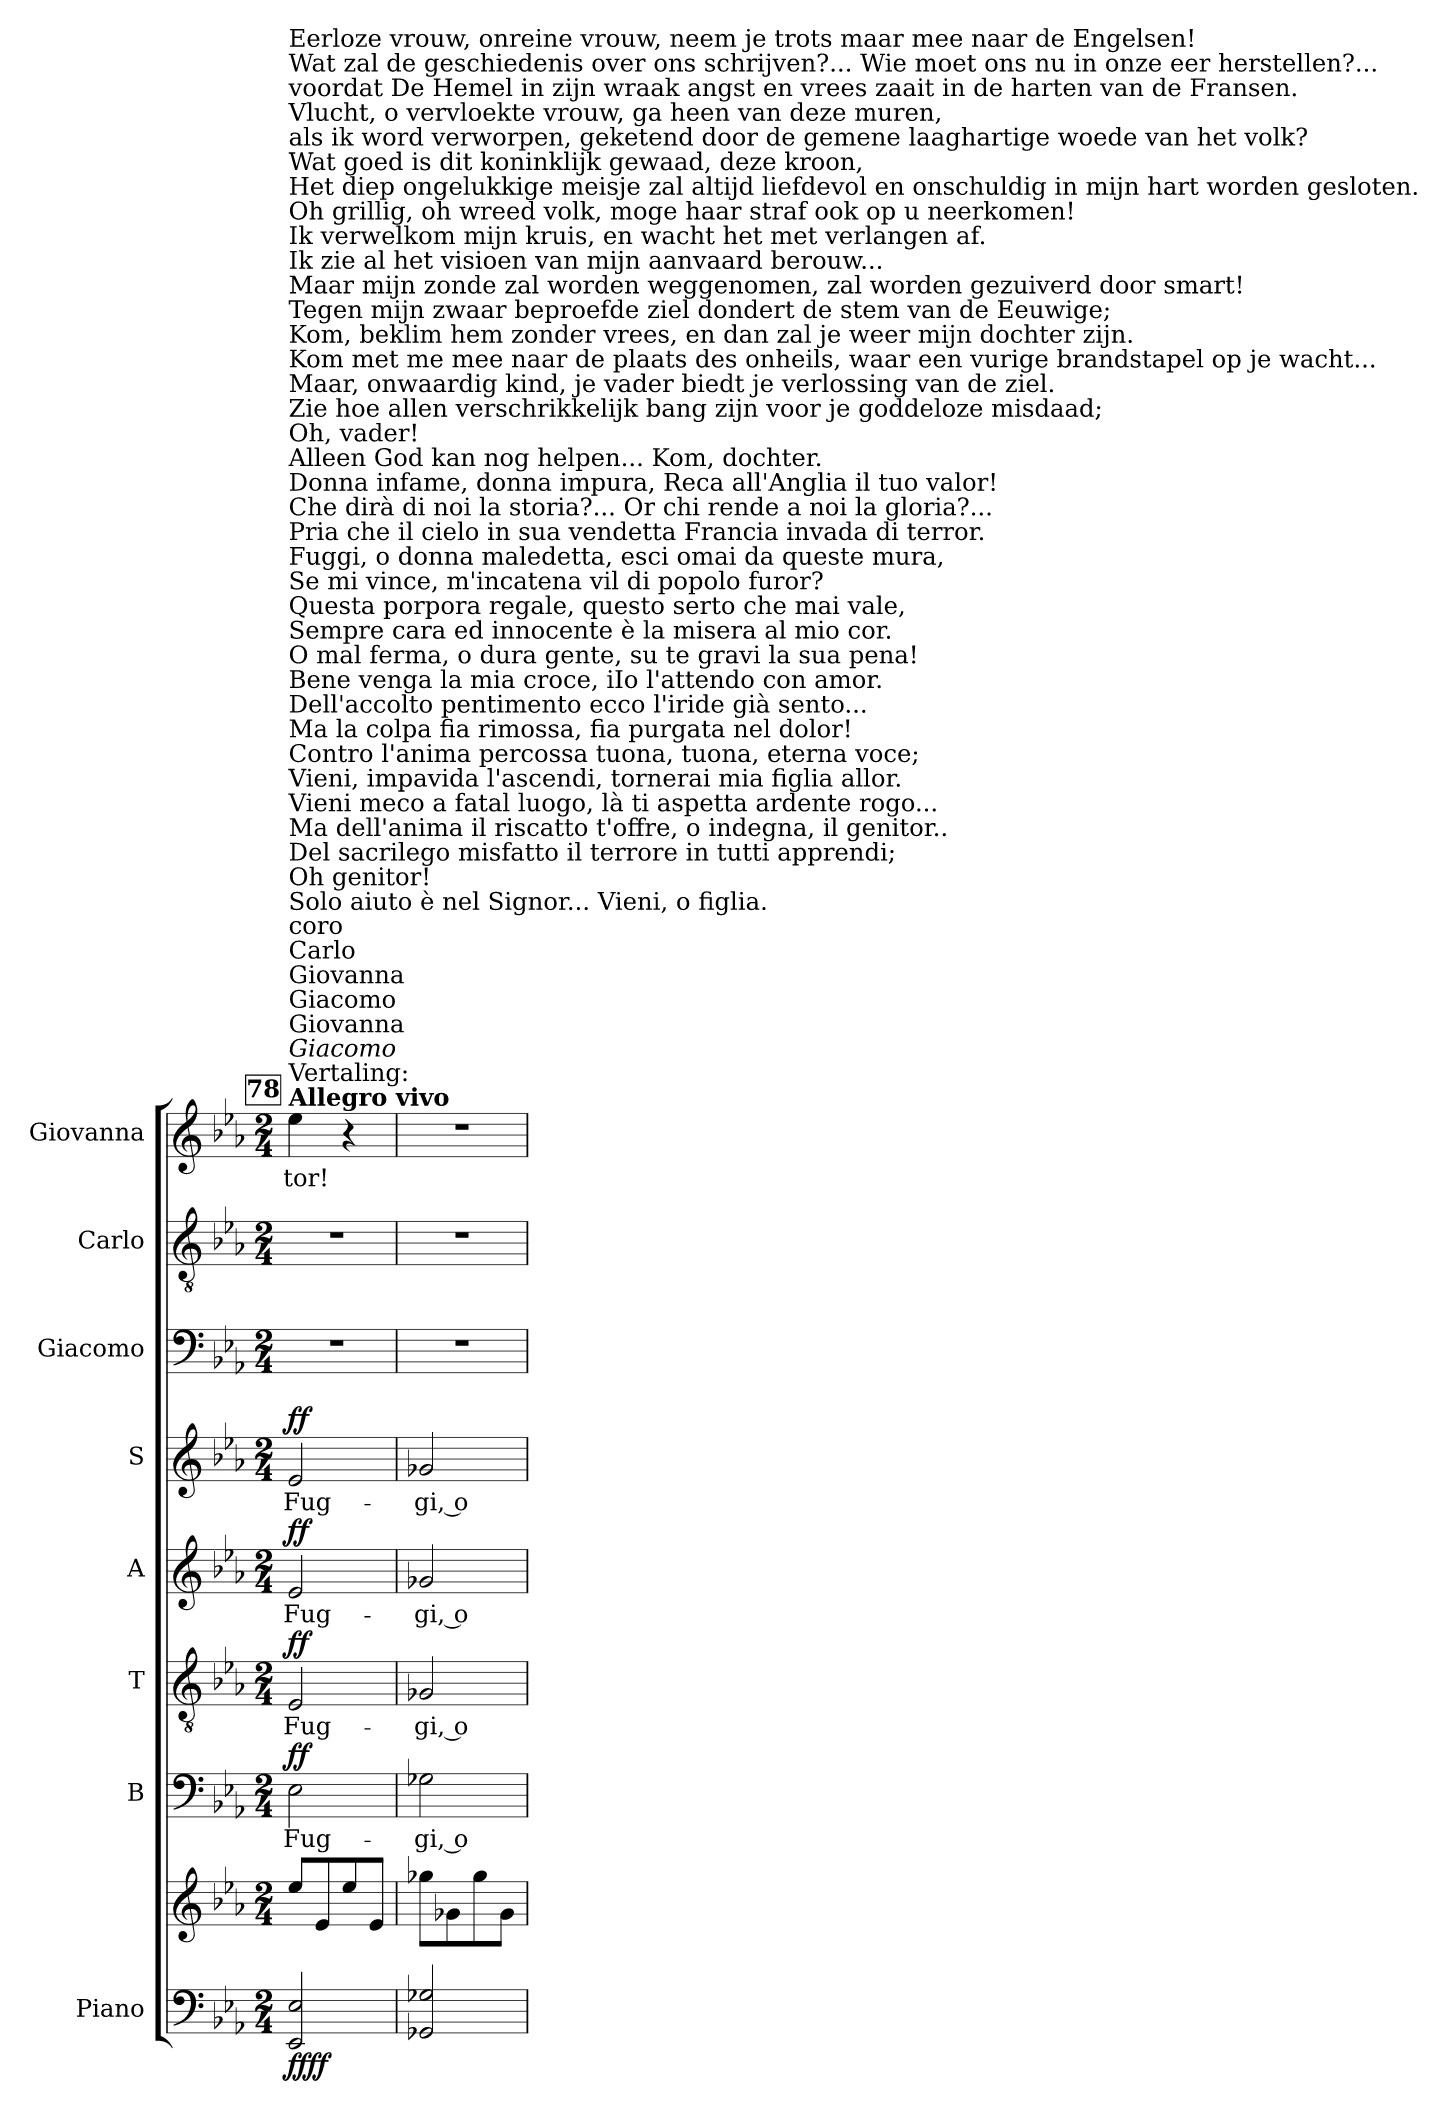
**kern	**kern	**dynam	**kern	**text	**dynam	**kern	**text	**dynam	**kern	**text	**dynam	**kern	**text	**dynam	**kern	**kern	**kern	**text
*part8	*part8	*part8	*part7	*part7	*part7	*part6	*part6	*part6	*part5	*part5	*part5	*part4	*part4	*part4	*part3	*part2	*part1	*part1
*staff9	*staff8	*staff8/9	*staff7	*staff7	*staff7	*staff6	*staff6	*staff6	*staff5	*staff5	*staff5	*staff4	*staff4	*staff4	*staff3	*staff2	*staff1	*staff1
*I"Piano	*	*	*I"B	*	*	*I"T	*	*	*I"A	*	*	*I"S	*	*	*I"Giacomo	*I"Carlo	*I"Giovanna	*
*I'Pno	*	*	*I'B	*	*	*I'T	*	*	*I'A	*	*	*I'S	*	*	*	*	*	*
*clefF4	*clefG2	*	*clefF4	*	*	*clefGv2	*	*	*clefG2	*	*	*clefG2	*	*	*clefF4	*clefGv2	*clefG2	*
*k[b-e-a-]	*k[b-e-a-]	*	*k[b-e-a-]	*	*	*k[b-e-a-]	*	*	*k[b-e-a-]	*	*	*k[b-e-a-]	*	*	*k[b-e-a-]	*k[b-e-a-]	*k[b-e-a-]	*
*M2/4	*M2/4	*	*M2/4	*	*	*M2/4	*	*	*M2/4	*	*	*M2/4	*	*	*M2/4	*M2/4	*M2/4	*
!!LO:REH:place=s1:a:B:fs=14:t=78
=246	=246	=246	=246	=246	=246	=246	=246	=246	=246	=246	=246	=246	=246	=246	=246	=246	=246	=246
!	!	!	!	!	!	!	!	!	!	!	!	!	!	!	!	!	!LO:TX:a:B:t=Allegro vivo	!
!	!	!	!	!	!	!	!	!	!	!	!	!	!	!	!	!	!LO:TX:a:t=Vertaling&colon;	!
!	!	!	!	!	!	!	!	!	!	!	!	!	!	!	!	!	!LO:TX:a:i:t=Giacomo	!
!	!	!	!	!	!	!	!	!	!	!	!	!	!	!	!	!	!LO:TX:a:t=Giovanna	!
!	!	!	!	!	!	!	!	!	!	!	!	!	!	!	!	!	!LO:TX:a:t=Giacomo	!
!	!	!	!	!	!	!	!	!	!	!	!	!	!	!	!	!	!LO:TX:a:t=Giovanna	!
!	!	!	!	!	!	!	!	!	!	!	!	!	!	!	!	!	!LO:TX:a:t=Carlo	!
!	!	!	!	!	!	!	!	!	!	!	!	!	!	!	!	!	!LO:TX:a:t=coro	!
!	!	!	!	!	!	!	!	!	!	!	!	!	!	!	!	!	!LO:TX:a:t=Solo aiuto è nel Signor... Vieni, o figlia.	!
!	!	!	!	!	!	!	!	!	!	!	!	!	!	!	!	!	!LO:TX:a:t=Oh genitor!	!
!	!	!	!	!	!	!	!	!	!	!	!	!	!	!	!	!	!LO:TX:a:t=Del sacrilego misfatto il terrore in tutti apprendi;	!
!	!	!	!	!	!	!	!	!	!	!	!	!	!	!	!	!	!LO:TX:a:t=Ma dell'anima il riscatto t'offre, o indegna, il genitor..	!
!	!	!	!	!	!	!	!	!	!	!	!	!	!	!	!	!	!LO:TX:a:t=Vieni meco a fatal luogo, là ti aspetta ardente rogo...	!
!	!	!	!	!	!	!	!	!	!	!	!	!	!	!	!	!	!LO:TX:a:t=Vieni, impavida l'ascendi, tornerai mia figlia allor.	!
!	!	!	!	!	!	!	!	!	!	!	!	!	!	!	!	!	!LO:TX:a:t=Contro l'anima percossa tuona, tuona, eterna voce;	!
!	!	!	!	!	!	!	!	!	!	!	!	!	!	!	!	!	!LO:TX:a:t=Ma la colpa fia rimossa, fia purgata nel dolor!	!
!	!	!	!	!	!	!	!	!	!	!	!	!	!	!	!	!	!LO:TX:a:t=Dell'accolto pentimento ecco l'iride già sento...	!
!	!	!	!	!	!	!	!	!	!	!	!	!	!	!	!	!	!LO:TX:a:t=Bene venga la mia croce, iIo l'attendo con amor.	!
!	!	!	!	!	!	!	!	!	!	!	!	!	!	!	!	!	!LO:TX:a:t=O mal ferma, o dura gente, su te gravi la sua pena!	!
!	!	!	!	!	!	!	!	!	!	!	!	!	!	!	!	!	!LO:TX:a:t=Sempre cara ed innocente è la misera al mio cor.	!
!	!	!	!	!	!	!	!	!	!	!	!	!	!	!	!	!	!LO:TX:a:t=Questa porpora regale, questo serto che mai vale,	!
!	!	!	!	!	!	!	!	!	!	!	!	!	!	!	!	!	!LO:TX:a:t=Se mi vince, m'incatena vil di popolo furor?	!
!	!	!	!	!	!	!	!	!	!	!	!	!	!	!	!	!	!LO:TX:a:t=Fuggi, o donna maledetta, esci omai da queste mura,	!
!	!	!	!	!	!	!	!	!	!	!	!	!	!	!	!	!	!LO:TX:a:t=Pria che il cielo in sua vendetta Francia invada di terror.	!
!	!	!	!	!	!	!	!	!	!	!	!	!	!	!	!	!	!LO:TX:a:t=Che dirà di noi la storia?... Or chi rende a noi la gloria?...	!
!	!	!	!	!	!	!	!	!	!	!	!	!	!	!	!	!	!LO:TX:a:t=Donna infame, donna impura, Reca all'Anglia il tuo valor!	!
!	!	!	!	!	!	!	!	!	!	!	!	!	!	!	!	!	!LO:TX:a:t=Alleen God kan nog helpen... Kom, dochter.	!
!	!	!	!	!	!	!	!	!	!	!	!	!	!	!	!	!	!LO:TX:a:t=Oh, vader!	!
!	!	!	!	!	!	!	!	!	!	!	!	!	!	!	!	!	!LO:TX:a:t=Zie hoe allen verschrikkelijk bang zijn voor je goddeloze misdaad;	!
!	!	!	!	!	!	!	!	!	!	!	!	!	!	!	!	!	!LO:TX:a:t=Maar, onwaardig kind, je vader biedt je verlossing van de ziel.	!
!	!	!	!	!	!	!	!	!	!	!	!	!	!	!	!	!	!LO:TX:a:t=Kom met me mee naar de plaats des onheils, waar een vurige brandstapel op je wacht...	!
!	!	!	!	!	!	!	!	!	!	!	!	!	!	!	!	!	!LO:TX:a:t=Kom, beklim hem zonder vrees, en dan zal je weer mijn dochter zijn.	!
!	!	!	!	!	!	!	!	!	!	!	!	!	!	!	!	!	!LO:TX:a:t=Tegen mijn zwaar beproefde ziel dondert de stem van de Eeuwige;	!
!	!	!	!	!	!	!	!	!	!	!	!	!	!	!	!	!	!LO:TX:a:t=Maar mijn zonde zal worden weggenomen, zal worden gezuiverd door smart!	!
!	!	!	!	!	!	!	!	!	!	!	!	!	!	!	!	!	!LO:TX:a:t=Ik zie al het visioen van mijn aanvaard berouw...	!
!	!	!	!	!	!	!	!	!	!	!	!	!	!	!	!	!	!LO:TX:a:t=Ik verwelkom mijn kruis, en wacht het met verlangen af.	!
!	!	!	!	!	!	!	!	!	!	!	!	!	!	!	!	!	!LO:TX:a:t=Oh grillig, oh wreed volk, moge haar straf ook op u neerkomen!	!
!	!	!	!	!	!	!	!	!	!	!	!	!	!	!	!	!	!LO:TX:a:t=Het diep ongelukkige meisje zal altijd liefdevol en onschuldig in mijn hart worden gesloten.	!
!	!	!	!	!	!	!	!	!	!	!	!	!	!	!	!	!	!LO:TX:a:t=Wat goed is dit koninklijk gewaad, deze kroon,	!
!	!	!	!	!	!	!	!	!	!	!	!	!	!	!	!	!	!LO:TX:a:t=als ik word verworpen, geketend door de gemene laaghartige woede van het volk?	!
!	!	!	!	!	!	!	!	!	!	!	!	!	!	!	!	!	!LO:TX:a:t=Vlucht, o vervloekte vrouw, ga heen van deze muren,	!
!	!	!	!	!	!	!	!	!	!	!	!	!	!	!	!	!	!LO:TX:a:t=voordat De Hemel in zijn wraak angst en vrees zaait in de harten van de Fransen.	!
!	!	!	!	!	!	!	!	!	!	!	!	!	!	!	!	!	!LO:TX:a:t=Wat zal de geschiedenis over ons schrijven?... Wie moet ons nu in onze eer herstellen?...	!
!	!	!	!	!	!	!	!	!	!	!	!	!	!	!	!	!	!LO:TX:a:t=Eerloze vrouw, onreine vrouw, neem je trots maar mee naar de Engelsen!	!
!	!	!LO:DY:b=2	!	!LO:LY:b	!	!	!LO:LY:b	!	!	!LO:LY:b	!	!	!LO:LY:b	!	!	!	!	!LO:LY:b
!	!	!LO:DY:n=1:b	!	!	!LO:DY:a	!	!	!LO:DY:a	!	!	!LO:DY:a	!	!	!LO:DY:a	!	!	!	!
2EE-/ 2E-/	8ee-/L	ff ff	2E-\	Fug-	ff	2E-/	Fug-	ff	2e-/	Fug-	ff	2e-/	Fug-	ff	2r	2r	4ee-\	-tor!
.	8e-/	.	.	.	.	.	.	.	.	.	.	.	.	.	.	.	.	.
.	8ee-/	.	.	.	.	.	.	.	.	.	.	.	.	.	.	.	4r	.
.	8e-/J	.	.	.	.	.	.	.	.	.	.	.	.	.	.	.	.	.
=247	=247	=247	=247	=247	=247	=247	=247	=247	=247	=247	=247	=247	=247	=247	=247	=247	=247	=247
!	!	!	!	!LO:LY:b	!	!	!LO:LY:b	!	!	!LO:LY:b	!	!	!LO:LY:b	!	!	!	!	!
2GG-X/ 2G-X/	8gg-X\L	.	2G-X\	-gi, o	.	2G-X/	-gi, o	.	2g-X/	-gi, o	.	2g-X/	-gi, o	.	2r	2r	2r	.
.	8g-X\	.	.	.	.	.	.	.	.	.	.	.	.	.	.	.	.	.
.	8gg-\	.	.	.	.	.	.	.	.	.	.	.	.	.	.	.	.	.
.	8g-\J	.	.	.	.	.	.	.	.	.	.	.	.	.	.	.	.	.
=	=	=	=	=	=	=	=	=	=	=	=	=	=	=	=	=	=	=
*-	*-	*-	*-	*-	*-	*-	*-	*-	*-	*-	*-	*-	*-	*-	*-	*-	*-	*-
